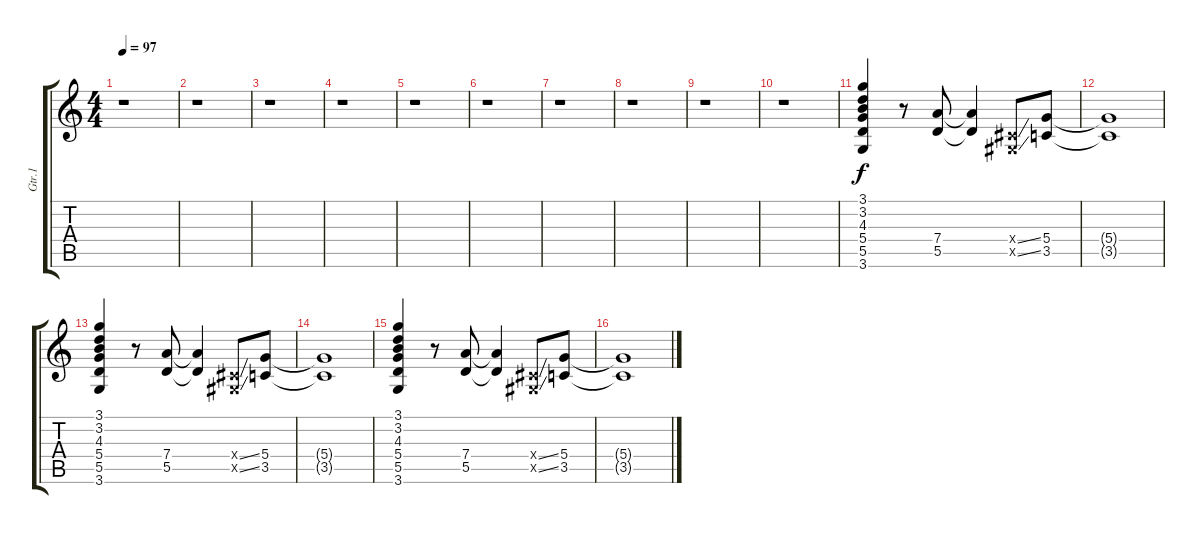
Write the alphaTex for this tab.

\track ("Gtr.1" "Gtr.1") {instrument electricguitarclean}
\staff {score tabs}
\tuning (E4 B3 G3 D3 A2 E2) {hide}
\ts (4 4)
\tempo 97
\clef g2
\ks c
r.1{dy f} |
r.1 |
r.1 |
r.1 |
r.1 |
r.1 |
r.1 |
r.1 |
r.1 |
r.1 |
(3.1 3.2 4.3 5.4 5.5 3.6).4 r.8 (7.4 5.5).8 (7.4{t} 5.5{t}).4 (-1.4{ss x} -1.5{ss x}).8 (5.4 3.5).8 |
(5.4{t} 3.5{t}).1 |
(3.1 3.2 4.3 5.4 5.5 3.6).4 r.8 (7.4 5.5).8 (7.4{t} 5.5{t}).4 (-1.4{ss x} -1.5{ss x}).8 (5.4 3.5).8 |
(5.4{t} 3.5{t}).1 |
(3.1 3.2 4.3 5.4 5.5 3.6).4 r.8 (7.4 5.5).8 (7.4{t} 5.5{t}).4 (-1.4{ss x} -1.5{ss x}).8 (5.4 3.5).8 |
(5.4{t} 3.5{t}).1
